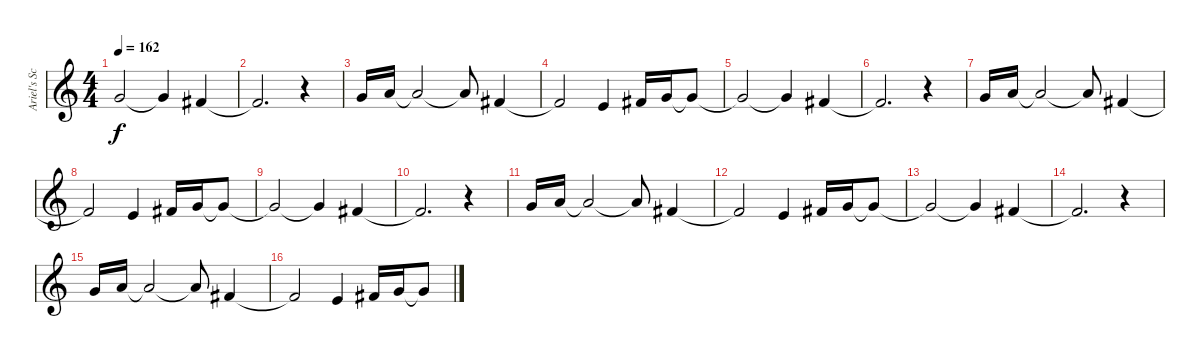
\track ("Ariel's Scream" "Ariel's Sc") {instrument lead2sawtooth}
\staff {score}
\tuning (E4 B3 G3 D3 A2 E2 B1) {hide}
\ts (4 4)
\tempo 162
\clef g2
\ks c
3.1{t}.2{dy f} 3.1{t}.4 2.1.4 |
2.1{t}.2{d} r.4 |
3.1.16 5.1.16 5.1{t}.2 5.1{t}.8 2.1.4 |
2.1{t}.2 0.1.4 2.1.16 3.1.16 3.1{t}.8 |
3.1{t}.2 3.1{t}.4 2.1.4 |
2.1{t}.2{d} r.4 |
3.1.16 5.1.16 5.1{t}.2 5.1{t}.8 2.1.4 |
2.1{t}.2 0.1.4 2.1.16 3.1.16 3.1{t}.8 |
3.1{t}.2 3.1{t}.4 2.1.4 |
2.1{t}.2{d} r.4 |
3.1.16 5.1.16 5.1{t}.2 5.1{t}.8 2.1.4 |
2.1{t}.2 0.1.4 2.1.16 3.1.16 3.1{t}.8 |
3.1{t}.2 3.1{t}.4 2.1.4 |
2.1{t}.2{d} r.4 |
3.1.16 5.1.16 5.1{t}.2 5.1{t}.8 2.1.4 |
2.1{t}.2 0.1.4 2.1.16 3.1.16 3.1{t}.8
